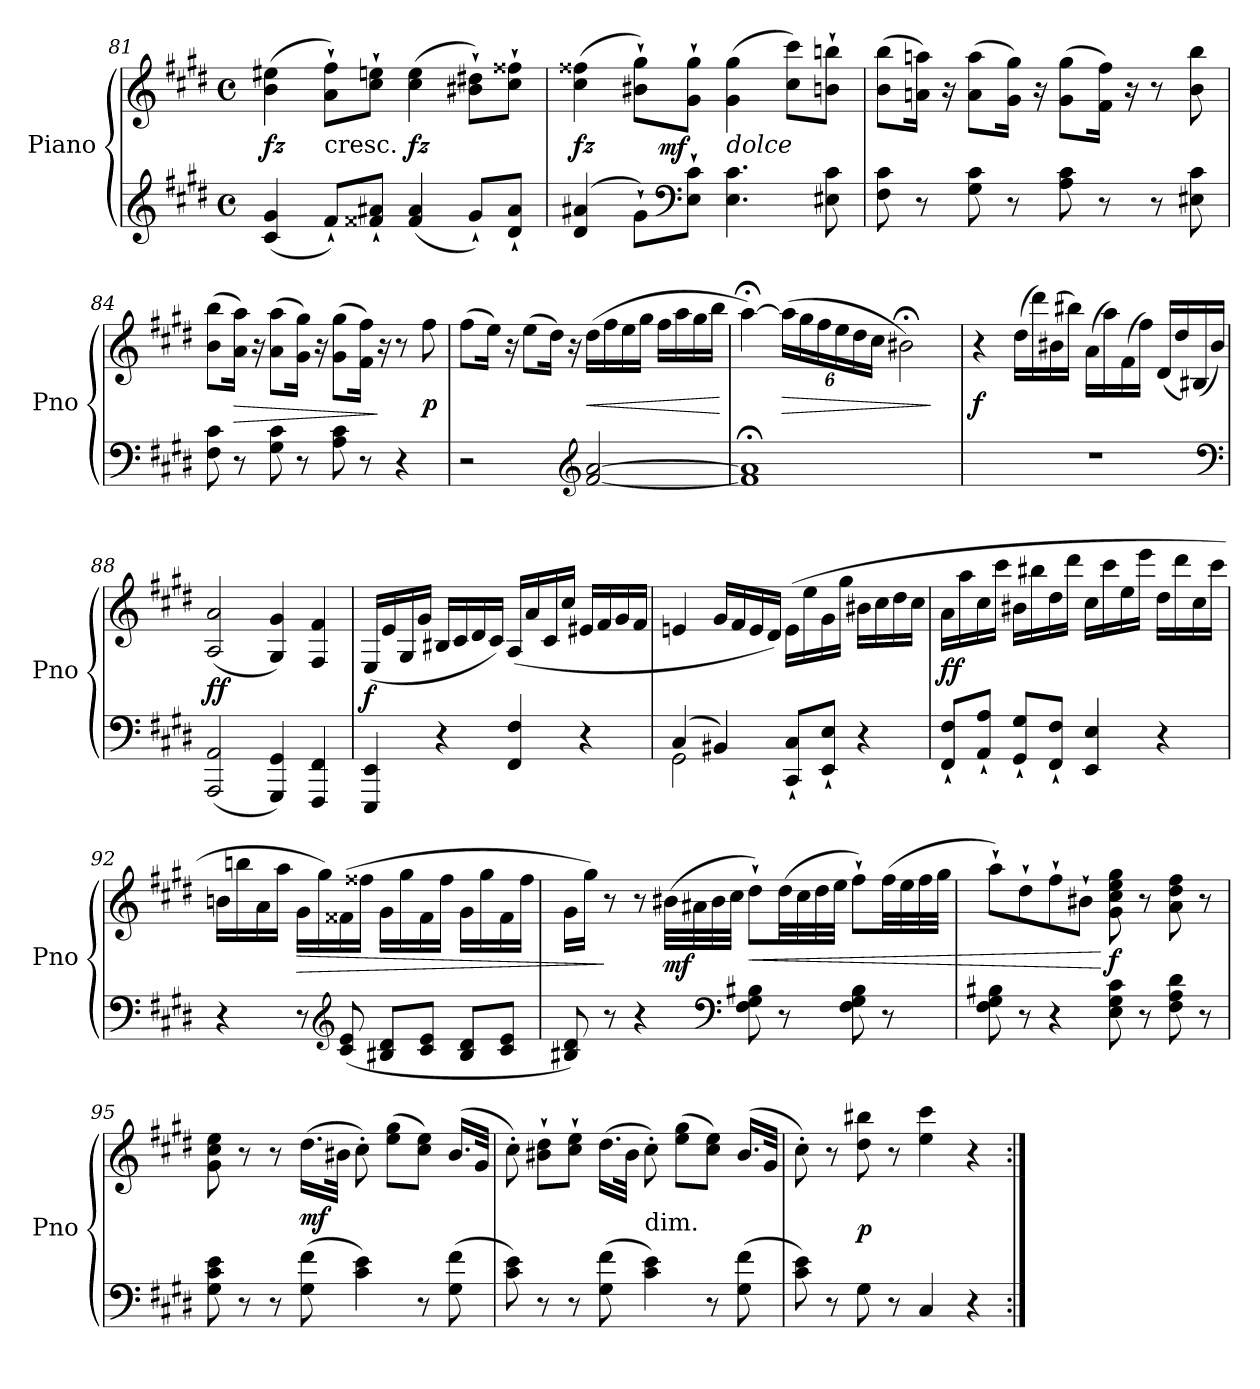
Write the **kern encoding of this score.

**kern	**kern	**dynam
*part1	*part1	*part1
*staff2	*staff1	*staff1/2
*I"Piano	*	*
*I'Pno	*	*
*clefG2	*clefG2	*
*k[f#c#g#d#]	*k[f#c#g#d#]	*
*c#:	*c#:	*
*M4/4	*M4/4	*
*met(c)	*met(c)	*
=81	=81	=81
(4c# 4g#	(>4b 4ee#X	fz
!	!LO:TX:c:t=cresc.	!
8f#`L)	8a` 8ff#`L)	.
8f##X` 8a#X`J	8cc#` 8een`J	.
(4f## 4a#	(>4cc# 4ee	fz
8g#`L)	8b#X` 8dd#X`L)	.
8d#` 8a#`J	8cc#` 8ff##X`J	.
=82	=82	=82
(>4d# 4a#X	(>4cc# 4ff##X	fz
8g#`L)	8b#X` 8gg#`L)	.
*clefF4	*	*
!	!	!LO:DY:rj
8E` 8c#`J	8g#` 8gg#`J	mf
!	!LO:TX:c:i:t=dolce	!
4.E 4.c#	(>4g# 4gg#	.
.	8cc# 8ccc#L)	.
8E#X 8c#	8bn` 8bbn`J	.
!!LO:LB:g=z
=83	=83	=83
8F# 8c#	(>8b 8bbL	.
8r	16an 16aanJk)	.
.	16r	.
8G# 8c#	(>8a 8aaL	.
8r	16g# 16gg#Jk)	.
.	16r	.
8A 8c#	(>8g# 8gg#L	.
8r	16f# 16ff#Jk)	.
.	16r	.
8r	8r	.
8E#X 8c#	8b 8bb	.
=84	=84	=84
8F# 8c#	(>8b 8bbL	.
8r	16a 16aaJk)	>
.	16r	.
8G# 8c#	(>8a 8aaL	.
8r	16g# 16gg#Jk)	.
.	16r	.
8A 8c#	(>8g# 8gg#L	.
8r	16f# 16ff#Jk)	.
.	16r	]
4r	8r	.
.	8ff#	p
=85	=85	=85
2r	(8ff#L	.
.	16eeJk)	.
.	16r	.
.	(8eeL	.
.	16dd#Jk)	.
.	16r	.
*clefG2	*	*
[2f# [2a	(16dd#LL	<
.	16ff#	.
.	16ee	.
.	16gg#JJ	.
.	16ff#LL	.
.	16aa	.
.	16gg#	.
.	16bbJJ	.
.	.	[
=86	=86	=86
1f#];< 1a];<	[4aa;<)	.
*	*Xbrackettup	*
.	(24aaLL]	>
.	24gg#	.
.	24ff#	.
.	24ee	.
.	24dd#	.
.	24cc#JJ	.
.	2b#X;<)	.
.	.	]
!!LO:LB:g=z
=87	=87	=87
1r	4r	f
.	(16dd#LL	.
.	16ddd#)	.
.	(16b#X	.
.	16bb#XJJ)	.
.	(16aLL	.
.	16aa)	.
.	(16f#	.
.	16ff#JJ)	.
.	(16d#LL	.
.	16dd#)	.
.	(16B#X	.
.	16b#JJ)	.
*clefF4	*	*
=88	=88	=88
(2AAA 2AA	(2A 2a	ff
4GGG# 4GG#)	4G# 4g#)	.
4FFF# 4FF#	4F# 4f#	.
=89	=89	=89
4EEE 4EE	(16ELL	f
.	16e	.
.	16G#	.
.	16g#JJ	.
4r	16B#XLL	.
.	16c#	.
.	16d#	.
.	16c#JJ)	.
4FF# 4F#	(16ALL	.
.	16a	.
.	16c#	.
.	16cc#JJ	.
4r	16e#XLL	.
.	16f#	.
.	16g#	.
.	16f#JJ	.
=90	=90	=90
*^	*	*
(4C#	2GG#	4en	.
4BB#X)	.	16g#LL	.
.	.	16f#	.
.	.	16e	.
.	.	16d#JJ)	.
8CC#` 8C#`L	2ryy	(16eLL	.
.	.	16ee	.
8EE` 8E`J	.	16g#	.
.	.	16gg#JJ	.
4r	.	16b#XLL	.
.	.	16cc#	.
.	.	16dd#	.
.	.	16cc#JJ	.
*v	*v	*	*
!!LO:LB:g=z
=91	=91	=91
8FF#` 8F#`L	16aLL	ff
.	16aa	.
8AA` 8A`J	16cc#	.
.	16ccc#JJ	.
8GG#` 8G#`L	16b#XLL	.
.	16bb#X	.
8FF#` 8F#`J	16dd#	.
.	16ddd#JJ	.
4EE 4E	16cc#LL	.
.	16ccc#	.
.	16ee	.
.	16eeeJJ	.
4r	16dd#LL	.
.	16ddd#	.
.	16cc#	.
.	16ccc#JJ	.
=92	=92	=92
4r	16bnLL	.
.	16bbn	.
.	16a	.
.	16aaJJ	.
8r	16g#LL	>
.	16gg#)	.
*clefG2	*	*
(8c# 8e	(16f##X	.
.	16ff##XJJ	.
8B#X 8d#L	16g#LL	.
.	16gg#	.
8c# 8eJ	16f##	.
.	16ff##JJ	.
8B# 8d#L	16g#LL	.
.	16gg#	.
8c# 8eJ	16f##	.
.	16ff##JJ	.
=93	=93	=93
8B#X 8d#)	16g#LL	.
.	16gg#JJ)	.
8r	8r	]
4r	8r	.
.	(32b#XLLL	mf
.	32a#X	.
.	32b#	.
.	32cc#JJJ	.
*clefF4	*	*
8F# 8G# 8B#X	8dd#`L)	<
8r	(32dd#LL	.
.	32cc#	.
.	32dd#	.
.	32eeJJJ	.
8F# 8G# 8B#	8ff#`L)	.
8r	(32ff#LL	.
.	32ee	.
.	32ff#	.
.	32gg#JJJ	.
!!LO:LB:g=z
=94	=94	=94
8F# 8G# 8B#X	8aa`L)	.
8r	8dd#`	.
4r	8ff#`	.
.	8b#X`J	.
8E 8G# 8c#	8g# 8cc# 8ee 8gg#	[ f
8r	8r	.
8F# 8A 8d#	8a 8dd# 8ff#	.
8r	8r	.
=95	=95	=95
8G# 8c# 8e	8g# 8cc# 8ee	.
8r	8r	.
8r	8r	.
(>8G# 8f#	(16.dd#LL	mf
.	32b#XJJk	.
4c# 4e)	8cc#')	.
.	(>8ee 8gg#L	.
8r	8cc# 8eeJ)	.
(>8G# 8f#	(16.b#LL	.
.	32g#JJk	.
=96	=96	=96
8c# 8e)	8cc#')	.
8r	8b#X` 8dd#`L	.
8r	8cc#` 8ee`J	.
(>8G# 8f#	(16.dd#LL	.
.	32b#JJk	.
!	!LO:TX:c:t=dim.	!
4c# 4e)	8cc#')	.
.	(>8ee 8gg#L	.
8r	8cc# 8eeJ)	.
(>8G# 8f#	(16.b#LL	.
.	32g#JJk	.
=97	=97	=97
8c# 8e)	8cc#')	.
8r	8r	.
8G#	8dd# 8bb#X	p
8r	8r	.
4C#	4ee 4ccc#	.
4r	4r	.
=:|!	=:|!	=:|!
*-	*-	*-
